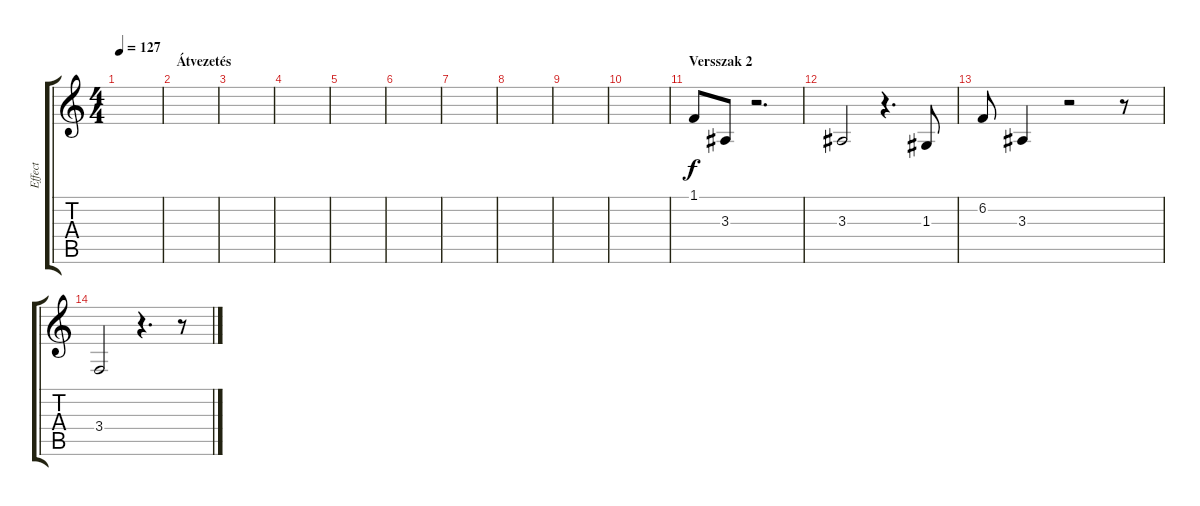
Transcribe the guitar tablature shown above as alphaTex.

\track ("Effect" "Effect") {instrument taikodrum}
\staff {score tabs}
\tuning (E4 B3 G3 D3 A2 E2) {hide}
\ts (4 4)
\tempo 127
\clef g2
\ks c
|
\section ("" "Átvezetés")
|
|
|
|
|
|
|
|
|
\section ("" "Versszak 2")
1.1.8{instrument fx1rain} 3.3.8 r.2{d} |
3.3.2 r.4{d} 1.3.8 |
6.2.8 3.3.4 r.2 r.8 |
3.4.2 r.4{d} r.8
